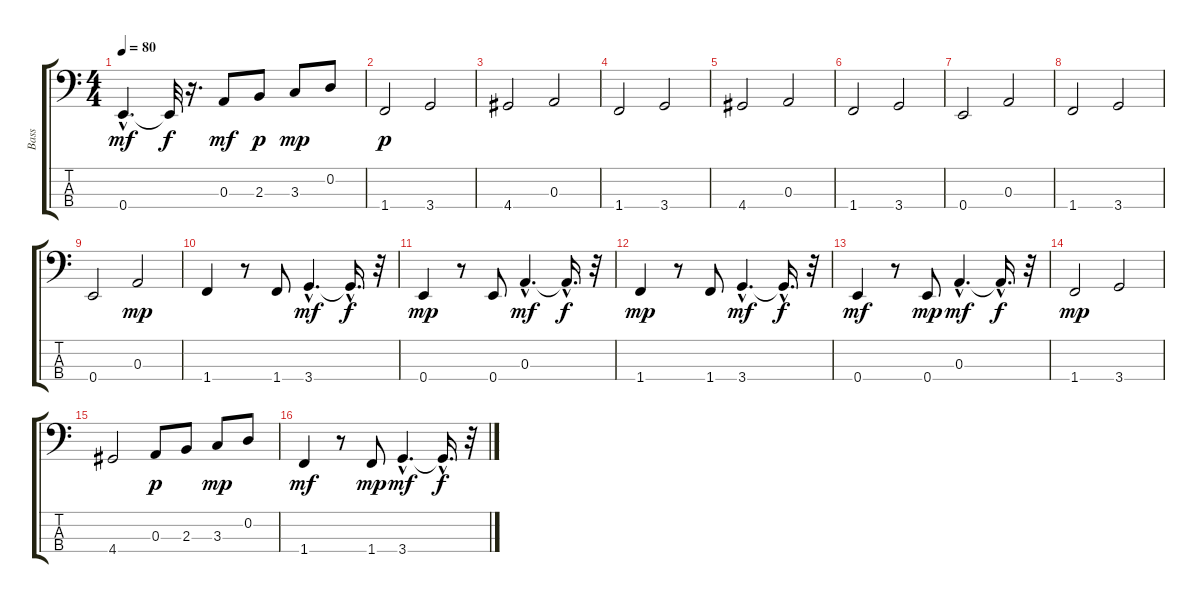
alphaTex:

\track ("Bass" "Bass") {instrument electricbassfinger}
\staff {score tabs}
\tuning (G2 D2 A1 E1) {hide}
\ts (4 4)
\tempo 80
\clef f4
\ks c
0.4{hac}.4{d dy mf} 0.4{t}.32{dy f} r.16{d} 0.3.8{dy mf} 2.3.8{dy p} 3.3.8{dy mp} 0.2.8 |
1.4.2{dy p} 3.4.2 |
4.4.2 0.3.2 |
1.4.2 3.4.2 |
4.4.2 0.3.2 |
1.4.2 3.4.2 |
0.4.2 0.3.2 |
1.4.2 3.4.2 |
0.4.2 0.3.2{dy mp} |
1.4.4 r.8 1.4.8 3.4{hac}.4{d dy mf} 3.4{hac t}.16{d dy f} r.32 |
0.4.4{dy mp} r.8 0.4.8 0.3{hac}.4{d dy mf} 0.3{hac t}.16{d dy f} r.32 |
1.4.4{dy mp} r.8 1.4.8 3.4{hac}.4{d dy mf} 3.4{hac t}.16{d dy f} r.32 |
0.4.4{dy mf} r.8 0.4.8{dy mp} 0.3{hac}.4{d dy mf} 0.3{hac t}.16{d dy f} r.32 |
1.4.2{dy mp} 3.4.2 |
4.4.2 0.3.8{dy p} 2.3.8 3.3.8{dy mp} 0.2.8 |
1.4.4{dy mf} r.8 1.4.8{dy mp} 3.4{hac}.4{d dy mf} 3.4{hac t}.16{d dy f} r.32
